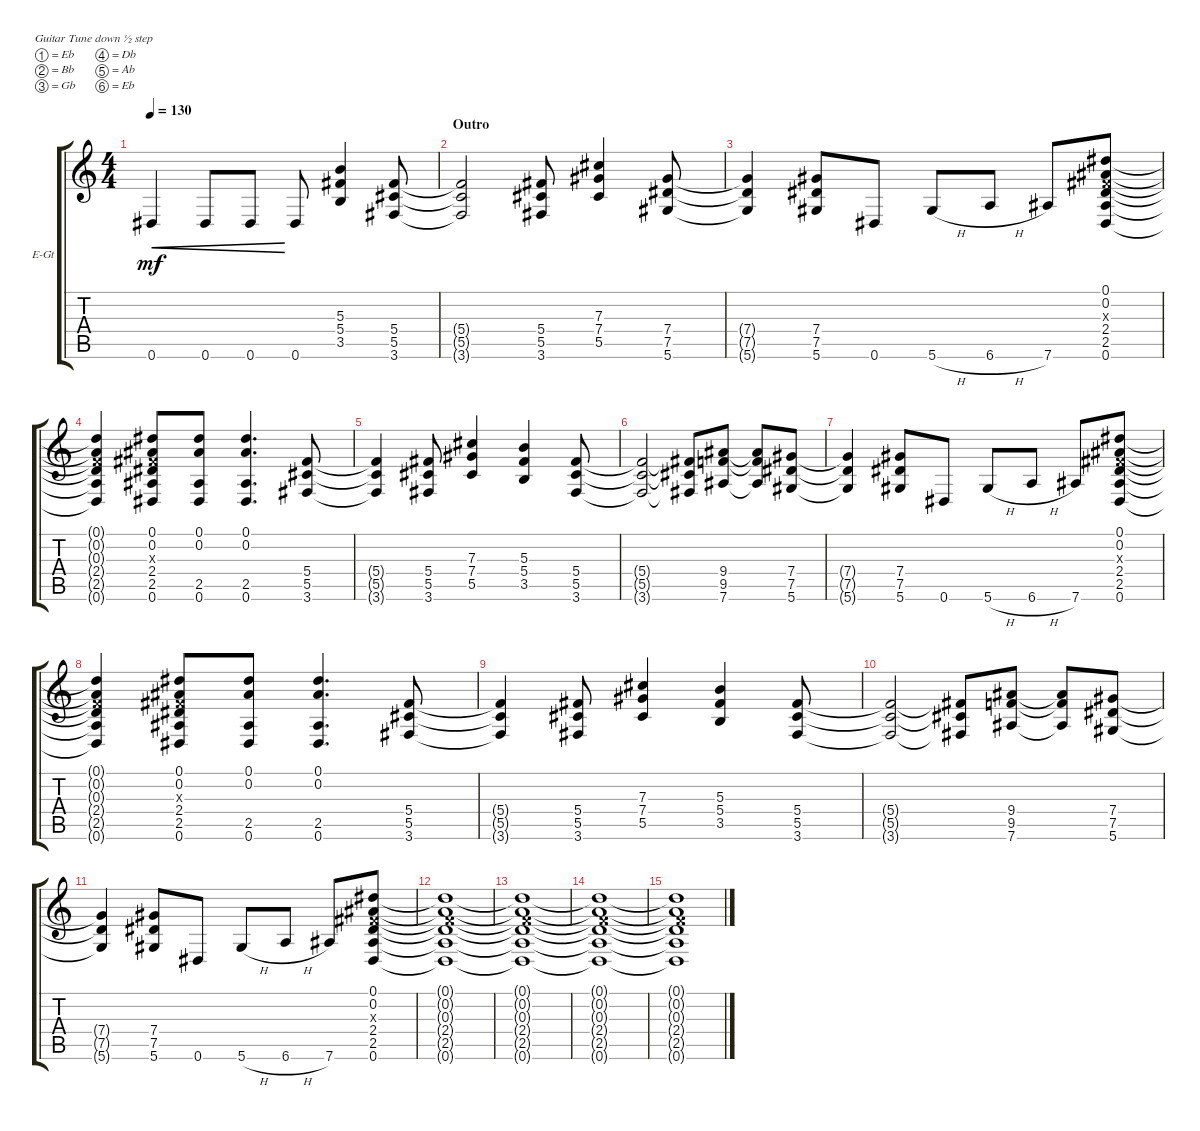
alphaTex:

\defaultSystemsLayout 4
\bracketExtendMode groupsimilarinstruments
\firstSystemTrackNameOrientation horizontal
\otherSystemsTrackNameOrientation horizontal
\track ("Electric Guitar2" "E-Gt") {instrument distortionguitar}
\staff {score tabs}
\tuning (Eb4 Bb3 Gb3 Db3 Ab2 Eb2)
\ts (4 4)
\tempo 130
\clef g2
\ks c
0.6.4{cre dy mf} 0.6.8{cre} 0.6.8{cre} 0.6.8 (3.5 5.4 5.3).4 (3.6 5.5 5.4).8 |
\section ("" "Outro")
(3.6{t} 5.5{t} 5.4{t}).2 (3.6 5.5 5.4).8 (5.5 7.4 7.3).4 (5.6 7.5 7.4).8 |
(5.6{t} 7.5{t} 7.4{t}).4 (5.6 7.5 7.4).8 0.6.8 5.6{h}.8 6.6{h}.8 7.6.8 (0.6 2.5 2.4 0.3{x} 0.2 0.1).8 |
(0.6{t} 2.5{t} 2.4{t} 0.3{x t} 0.2{t} 0.1{t}).4 (0.6 2.5 2.4 0.3{x} 0.2 0.1).8 (0.1 0.2 2.5 0.6).8 (0.2 0.1 0.6 2.5).4{d} (3.6 5.5 5.4).8 |
(3.6{t} 5.5{t} 5.4{t}).4 (3.6 5.5 5.4).8 (5.5 7.4 7.3).4 (3.5 5.4 5.3).4 (3.6 5.5 5.4).8 |
(3.6{t} 5.5{t} 5.4{t}).2 (3.6{t} 5.5{t} 5.4{t}).8 (9.5 9.4 7.6).8 (7.6{t} 9.5{t} 9.4{t}).8 (5.6 7.5 7.4).8 |
(5.6{t} 7.5{t} 7.4{t}).4 (5.6 7.5 7.4).8 0.6.8 5.6{h}.8 6.6{h}.8 7.6.8 (0.6 2.5 2.4 0.3{x} 0.2 0.1).8 |
(0.6{t} 2.5{t} 2.4{t} 0.3{x t} 0.2{t} 0.1{t}).4 (0.6 2.5 2.4 0.3{x} 0.2 0.1).8 (0.1 0.2 2.5 0.6).8 (0.2 0.1 0.6 2.5).4{d} (3.6 5.5 5.4).8 |
(3.6{t} 5.5{t} 5.4{t}).4 (3.6 5.5 5.4).8 (5.5 7.4 7.3).4 (3.5 5.4 5.3).4 (3.6 5.5 5.4).8 |
(3.6{t} 5.5{t} 5.4{t}).2 (3.6{t} 5.5{t} 5.4{t}).8 (9.5 9.4 7.6).8 (7.6{t} 9.5{t} 9.4{t}).8 (5.6 7.5 7.4).8 |
(5.6{t} 7.5{t} 7.4{t}).4 (5.6 7.5 7.4).8 0.6.8 5.6{h}.8 6.6{h}.8 7.6.8 (0.6 2.5 2.4 0.3{x} 0.2 0.1).8 |
(2.5{t} 0.6{t} 2.4{t} 0.3{x t} 0.2{t} 0.1{t}).1 |
(2.5{t} 0.6{t} 2.4{t} 0.3{x t} 0.2{t} 0.1{t}).1 |
(2.5{t} 0.6{t} 2.4{t} 0.3{x t} 0.2{t} 0.1{t}).1 |
(2.5{t} 0.6{t} 2.4{t} 0.3{x t} 0.2{t} 0.1{t}).1
